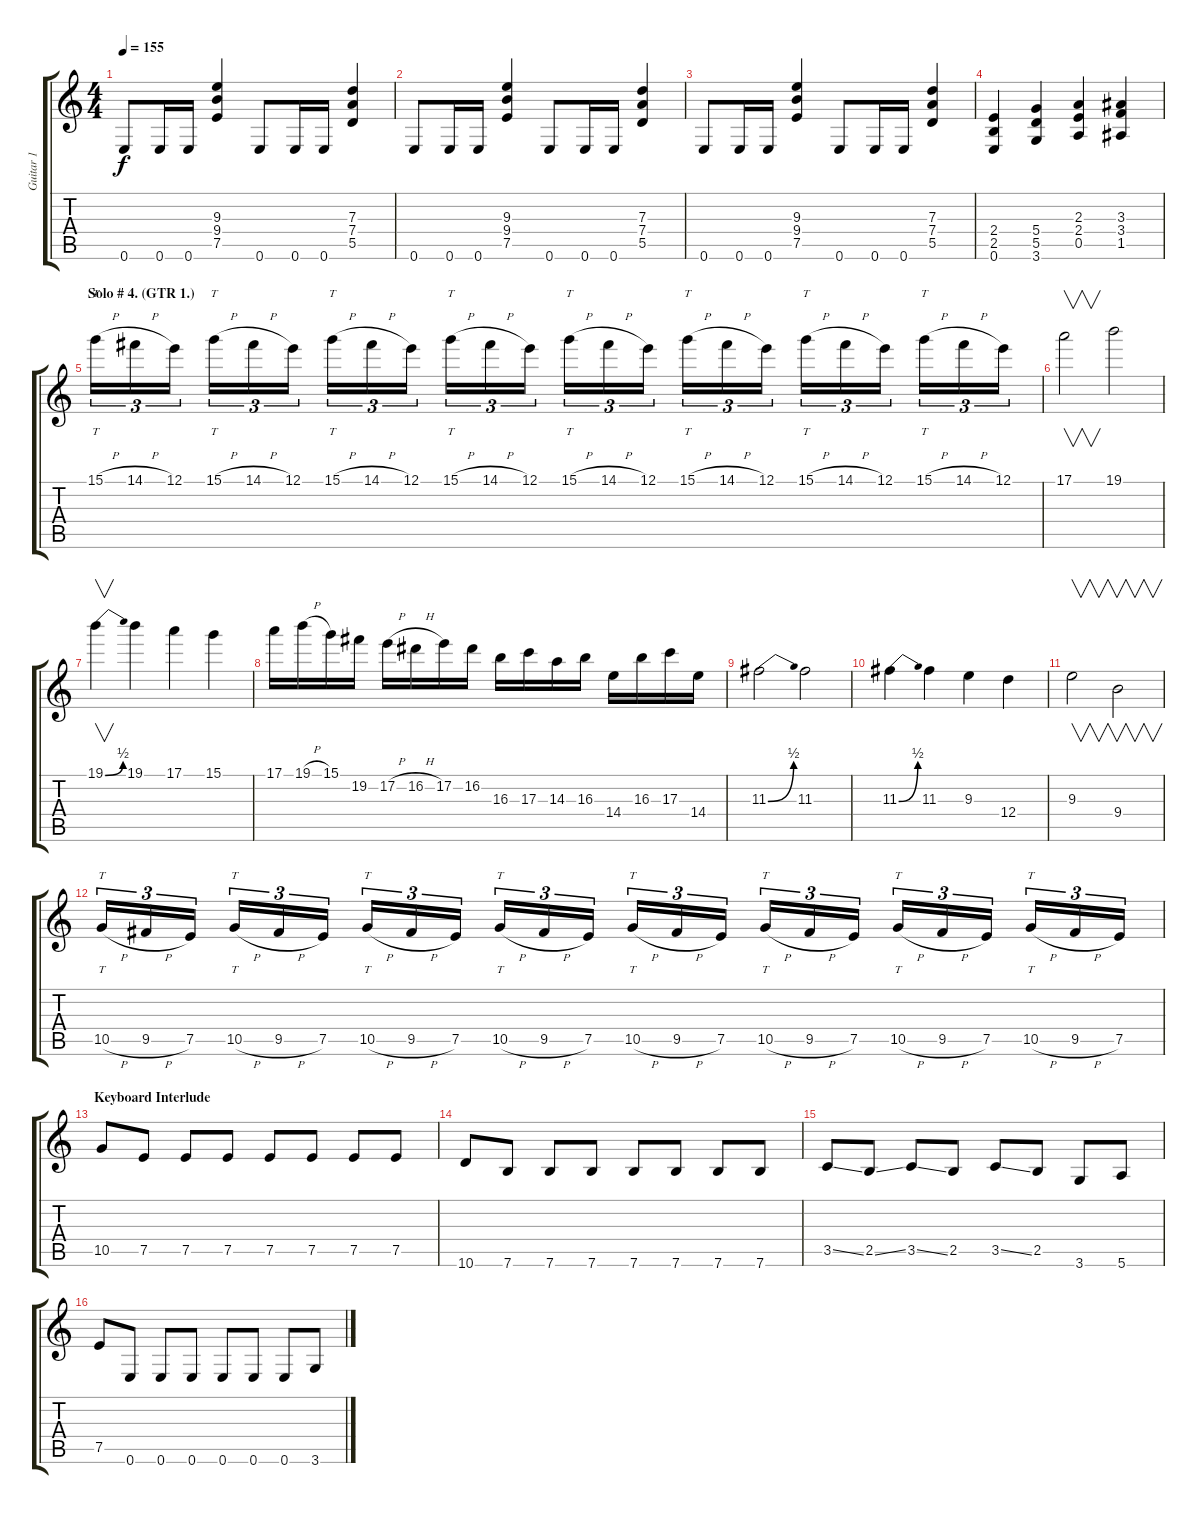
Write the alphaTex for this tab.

\track ("Guitar 1" "Guitar 1") {instrument distortionguitar}
\staff {score tabs}
\tuning (E4 B3 G3 D3 A2 E2) {hide}
\ts (4 4)
\tempo 155
\clef g2
\ks c
0.6.8{dy f} 0.6.16 0.6.16 (9.3 9.4 7.5).4 0.6.8 0.6.16 0.6.16 (7.3 7.4 5.5).4 |
0.6.8 0.6.16 0.6.16 (9.3 9.4 7.5).4 0.6.8 0.6.16 0.6.16 (7.3 7.4 5.5).4 |
0.6.8 0.6.16 0.6.16 (9.3 9.4 7.5).4 0.6.8 0.6.16 0.6.16 (7.3 7.4 5.5).4 |
(2.4 2.5 0.6).4 (5.4 5.5 3.6).4 (2.3 2.4 0.5).4 (3.3 3.4 1.5).4 |
\section ("" "Solo # 4. (GTR 1.)")
15.1{h}.16{tt tu (3 2)} 14.1{h}.16{tu (3 2)} 12.1.16{tu (3 2)} 15.1{h}.16{tt tu (3 2)} 14.1{h}.16{tu (3 2)} 12.1.16{tu (3 2)} 15.1{h}.16{tt tu (3 2)} 14.1{h}.16{tu (3 2)} 12.1.16{tu (3 2)} 15.1{h}.16{tt tu (3 2)} 14.1{h}.16{tu (3 2)} 12.1.16{tu (3 2)} 15.1{h}.16{tt tu (3 2)} 14.1{h}.16{tu (3 2)} 12.1.16{tu (3 2)} 15.1{h}.16{tt tu (3 2)} 14.1{h}.16{tu (3 2)} 12.1.16{tu (3 2)} 15.1{h}.16{tt tu (3 2)} 14.1{h}.16{tu (3 2)} 12.1.16{tu (3 2)} 15.1{h}.16{tt tu (3 2)} 14.1{h}.16{tu (3 2)} 12.1.16{tu (3 2)} |
17.1.2{v} 19.1.2 |
19.1{be (bend 0 0 60 2)}.4{v} 19.1.4 17.1.4 15.1.4 |
17.1.16 19.1{h}.16 15.1.16 19.2.16 17.2{h}.16 16.2{h}.16 17.2.16 16.2.16 16.3.16 17.3.16 14.3.16 16.3.16 14.4.16 16.3.16 17.3.16 14.4.16 |
11.3{be (bend 0 0 60 2)}.2 11.3.2 |
11.3{be (bend 0 0 60 2)}.4 11.3.4 9.3.4 12.4.4 |
9.3.2{v} 9.4.2{v} |
10.5{h}.16{tt tu (3 2)} 9.5{h}.16{tu (3 2)} 7.5.16{tu (3 2)} 10.5{h}.16{tt tu (3 2)} 9.5{h}.16{tu (3 2)} 7.5.16{tu (3 2)} 10.5{h}.16{tt tu (3 2)} 9.5{h}.16{tu (3 2)} 7.5.16{tu (3 2)} 10.5{h}.16{tt tu (3 2)} 9.5{h}.16{tu (3 2)} 7.5.16{tu (3 2)} 10.5{h}.16{tt tu (3 2)} 9.5{h}.16{tu (3 2)} 7.5.16{tu (3 2)} 10.5{h}.16{tt tu (3 2)} 9.5{h}.16{tu (3 2)} 7.5.16{tu (3 2)} 10.5{h}.16{tt tu (3 2)} 9.5{h}.16{tu (3 2)} 7.5.16{tu (3 2)} 10.5{h}.16{tt tu (3 2)} 9.5{h}.16{tu (3 2)} 7.5.16{tu (3 2)} |
\section ("" "Keyboard Interlude")
10.5.8 7.5.8 7.5.8 7.5.8 7.5.8 7.5.8 7.5.8 7.5.8 |
10.6.8 7.6.8 7.6.8 7.6.8 7.6.8 7.6.8 7.6.8 7.6.8 |
3.5{ss}.8 2.5{ss}.8 3.5{ss}.8 2.5.8 3.5{ss}.8 2.5.8 3.6.8 5.6.8 |
7.5.8 0.6.8 0.6.8 0.6.8 0.6.8 0.6.8 0.6.8 3.6.8
